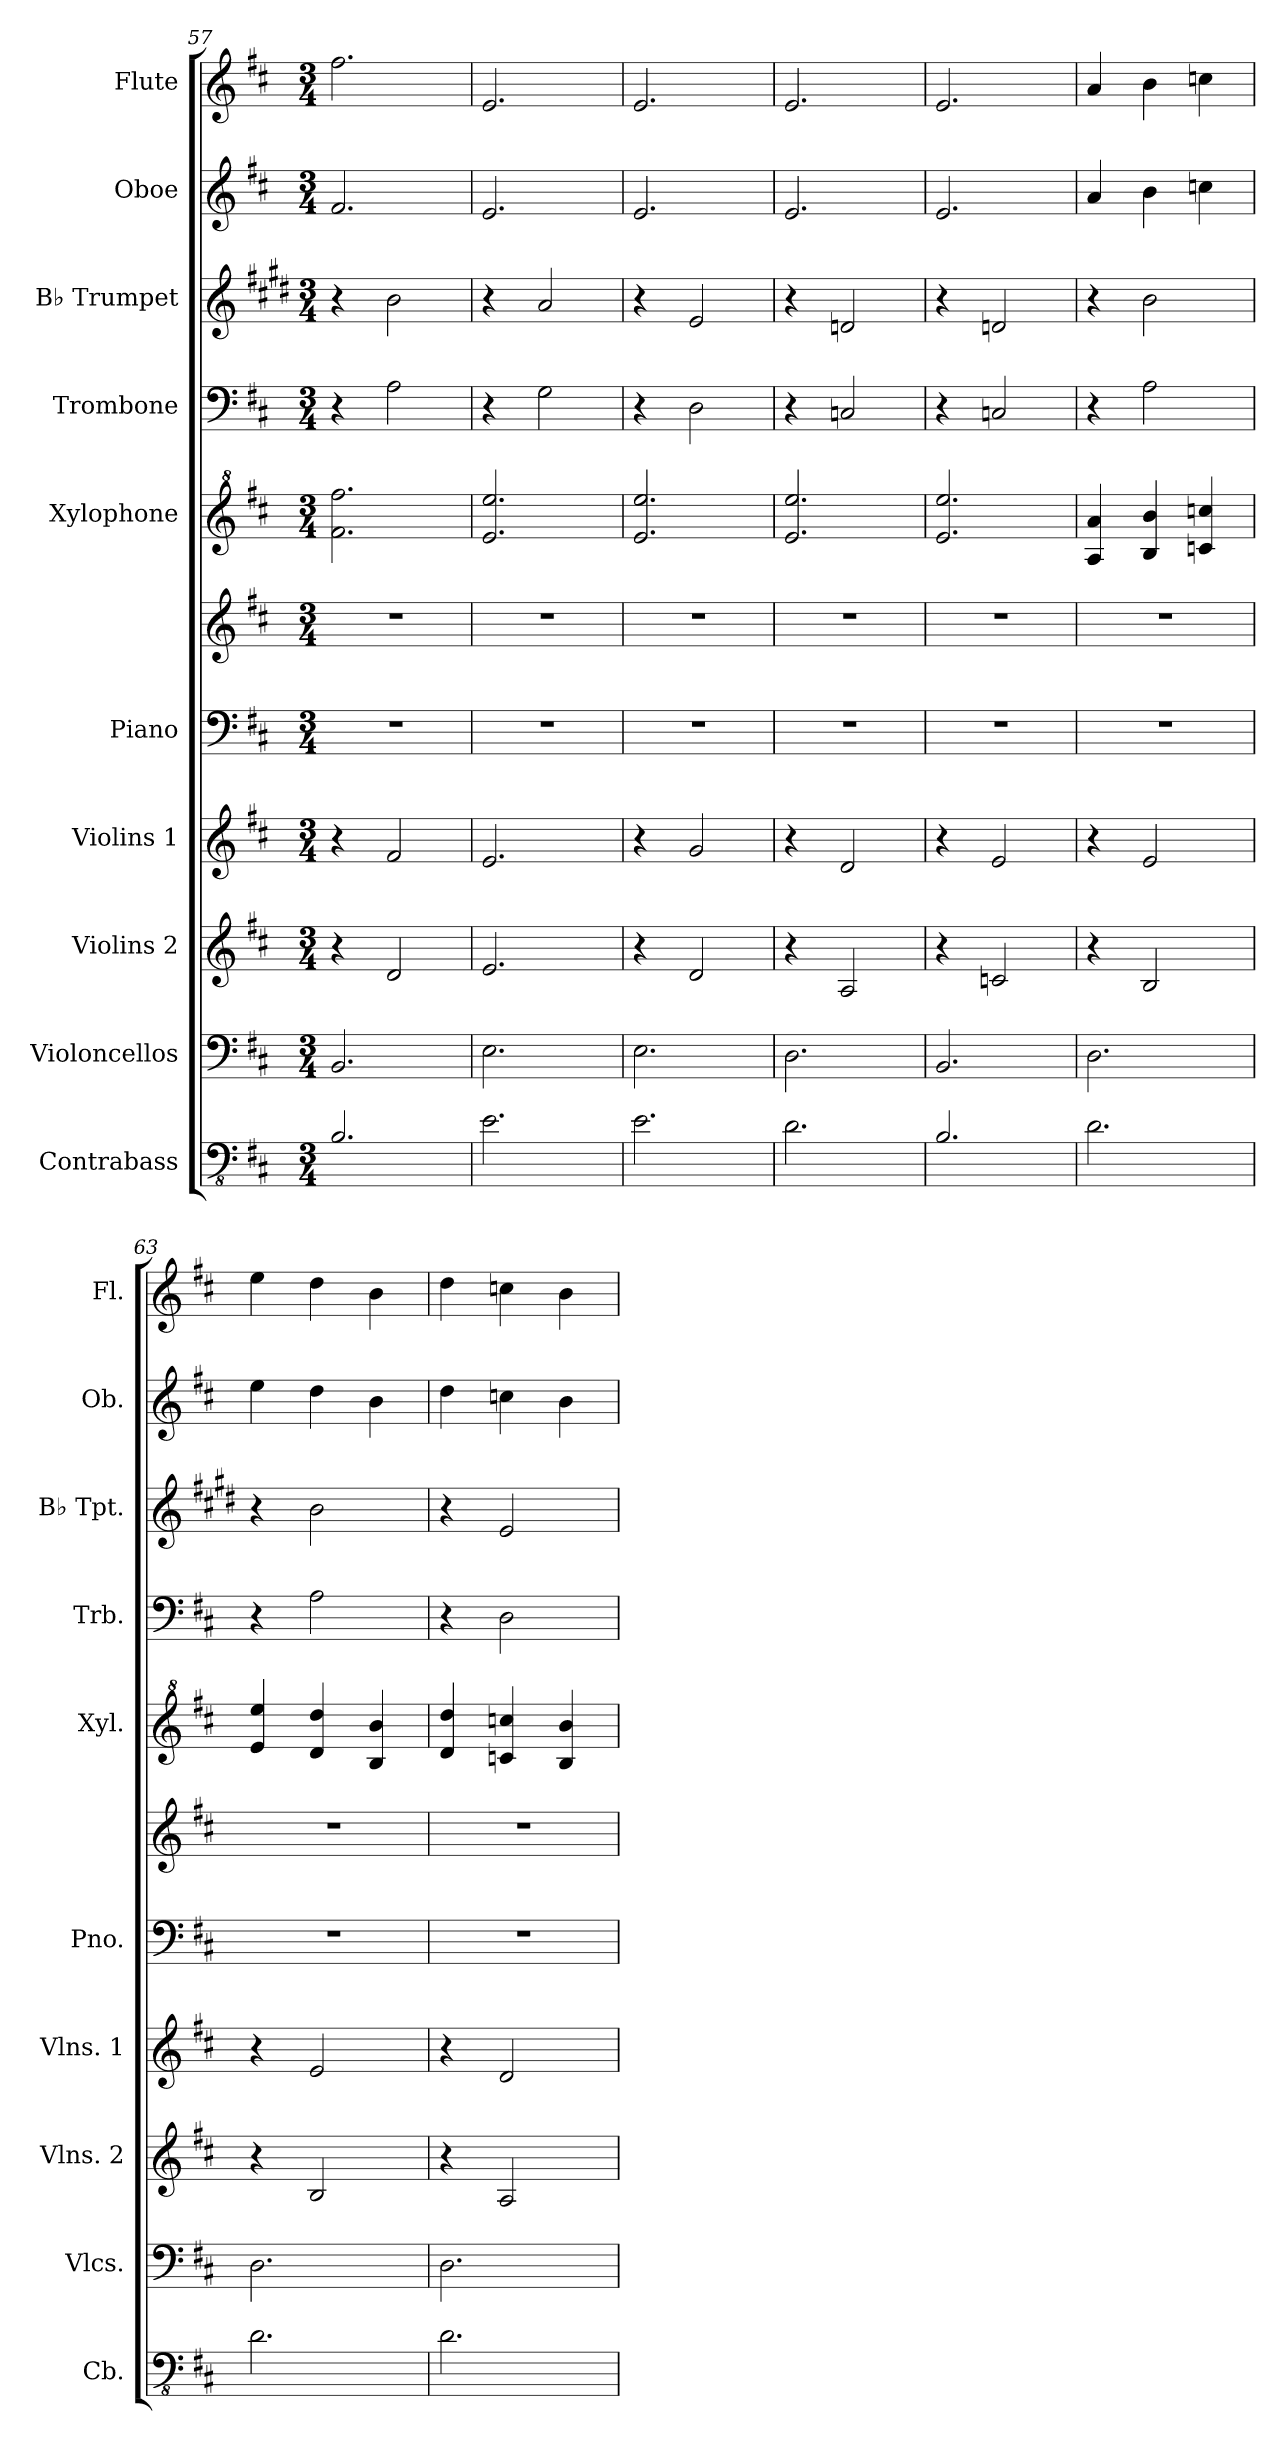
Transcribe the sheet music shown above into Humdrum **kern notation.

**kern	**kern	**kern	**kern	**kern	**kern	**kern	**kern	**kern	**kern	**kern
*part10	*part9	*part8	*part7	*part6	*part6	*part5	*part4	*part3	*part2	*part1
*staff11	*staff10	*staff9	*staff8	*staff7	*staff6	*staff5	*staff4	*staff3	*staff2	*staff1
*I"Contrabass	*I"Violoncellos	*I"Violins 2	*I"Violins 1	*I"Piano	*	*I"Xylophone	*I"Trombone	*I"B♭ Trumpet	*I"Oboe	*I"Flute
*I'Cb.	*I'Vlcs.	*I'Vlns. 2	*I'Vlns. 1	*I'Pno.	*	*I'Xyl.	*I'Trb.	*I'B♭ Tpt.	*I'Ob.	*I'Fl.
!!LO:PB:g=z
*clefFv4	*clefF4	*clefG2	*clefG2	*clefF4	*clefG2	*clefG^2	*clefF4	*clefG2	*clefG2	*clefG2
*ITrd7c12	*	*	*	*	*	*	*	*ITrd1c2	*	*
*k[f#c#]	*k[f#c#]	*k[f#c#]	*k[f#c#]	*k[f#c#]	*k[f#c#]	*k[f#c#]	*k[f#c#]	*k[f#c#]	*k[f#c#]	*k[f#c#]
*D:	*D:	*D:	*D:	*D:	*D:	*D:	*D:	*D:	*D:	*D:
*M3/4	*M3/4	*M3/4	*M3/4	*M3/4	*M3/4	*M3/4	*M3/4	*M3/4	*M3/4	*M3/4
=57	=57	=57	=57	=57	=57	=57	=57	=57	=57	=57
2.BBB/	2.BB/	4r	4r	2.r	2.r	2.ff#\ 2.fff#\	4r	4r	2.f#/	2.ff#\
.	.	2d/	2f#/	.	.	.	2A\	2a\	.	.
=58	=58	=58	=58	=58	=58	=58	=58	=58	=58	=58
2.EE\	2.E\	2.e/	2.e/	2.r	2.r	2.ee/ 2.eee/	4r	4r	2.e/	2.e/
.	.	.	.	.	.	.	2G\	2g/	.	.
=59	=59	=59	=59	=59	=59	=59	=59	=59	=59	=59
2.EE\	2.E\	4r	4r	2.r	2.r	2.ee/ 2.eee/	4r	4r	2.e/	2.e/
.	.	2d/	2g/	.	.	.	2D\	2d/	.	.
=60	=60	=60	=60	=60	=60	=60	=60	=60	=60	=60
2.DD\	2.D\	4r	4r	2.r	2.r	2.ee/ 2.eee/	4r	4r	2.e/	2.e/
.	.	2A/	2d/	.	.	.	2Cn/	2cn/	.	.
=61	=61	=61	=61	=61	=61	=61	=61	=61	=61	=61
2.BBB/	2.BB/	4r	4r	2.r	2.r	2.ee/ 2.eee/	4r	4r	2.e/	2.e/
.	.	2cn/	2e/	.	.	.	2Cn/	2cn/	.	.
=62	=62	=62	=62	=62	=62	=62	=62	=62	=62	=62
2.DD\	2.D\	4r	4r	2.r	2.r	4a/ 4aa/	4r	4r	4a/	4a/
.	.	2B/	2e/	.	.	4b/ 4bb/	2A\	2a\	4b\	4b\
.	.	.	.	.	.	4ccn/ 4cccn/	.	.	4ccn\	4ccn\
=63	=63	=63	=63	=63	=63	=63	=63	=63	=63	=63
2.DD\	2.D\	4r	4r	2.r	2.r	4ee/ 4eee/	4r	4r	4ee\	4ee\
.	.	2B/	2e/	.	.	4dd/ 4ddd/	2A\	2a\	4dd\	4dd\
.	.	.	.	.	.	4b/ 4bb/	.	.	4b\	4b\
=64	=64	=64	=64	=64	=64	=64	=64	=64	=64	=64
2.DD\	2.D\	4r	4r	2.r	2.r	4dd/ 4ddd/	4r	4r	4dd\	4dd\
.	.	2A/	2d/	.	.	4ccn/ 4cccn/	2D\	2d/	4ccn\	4ccn\
.	.	.	.	.	.	4b/ 4bb/	.	.	4b\	4b\
=	=	=	=	=	=	=	=	=	=	=
*-	*-	*-	*-	*-	*-	*-	*-	*-	*-	*-
